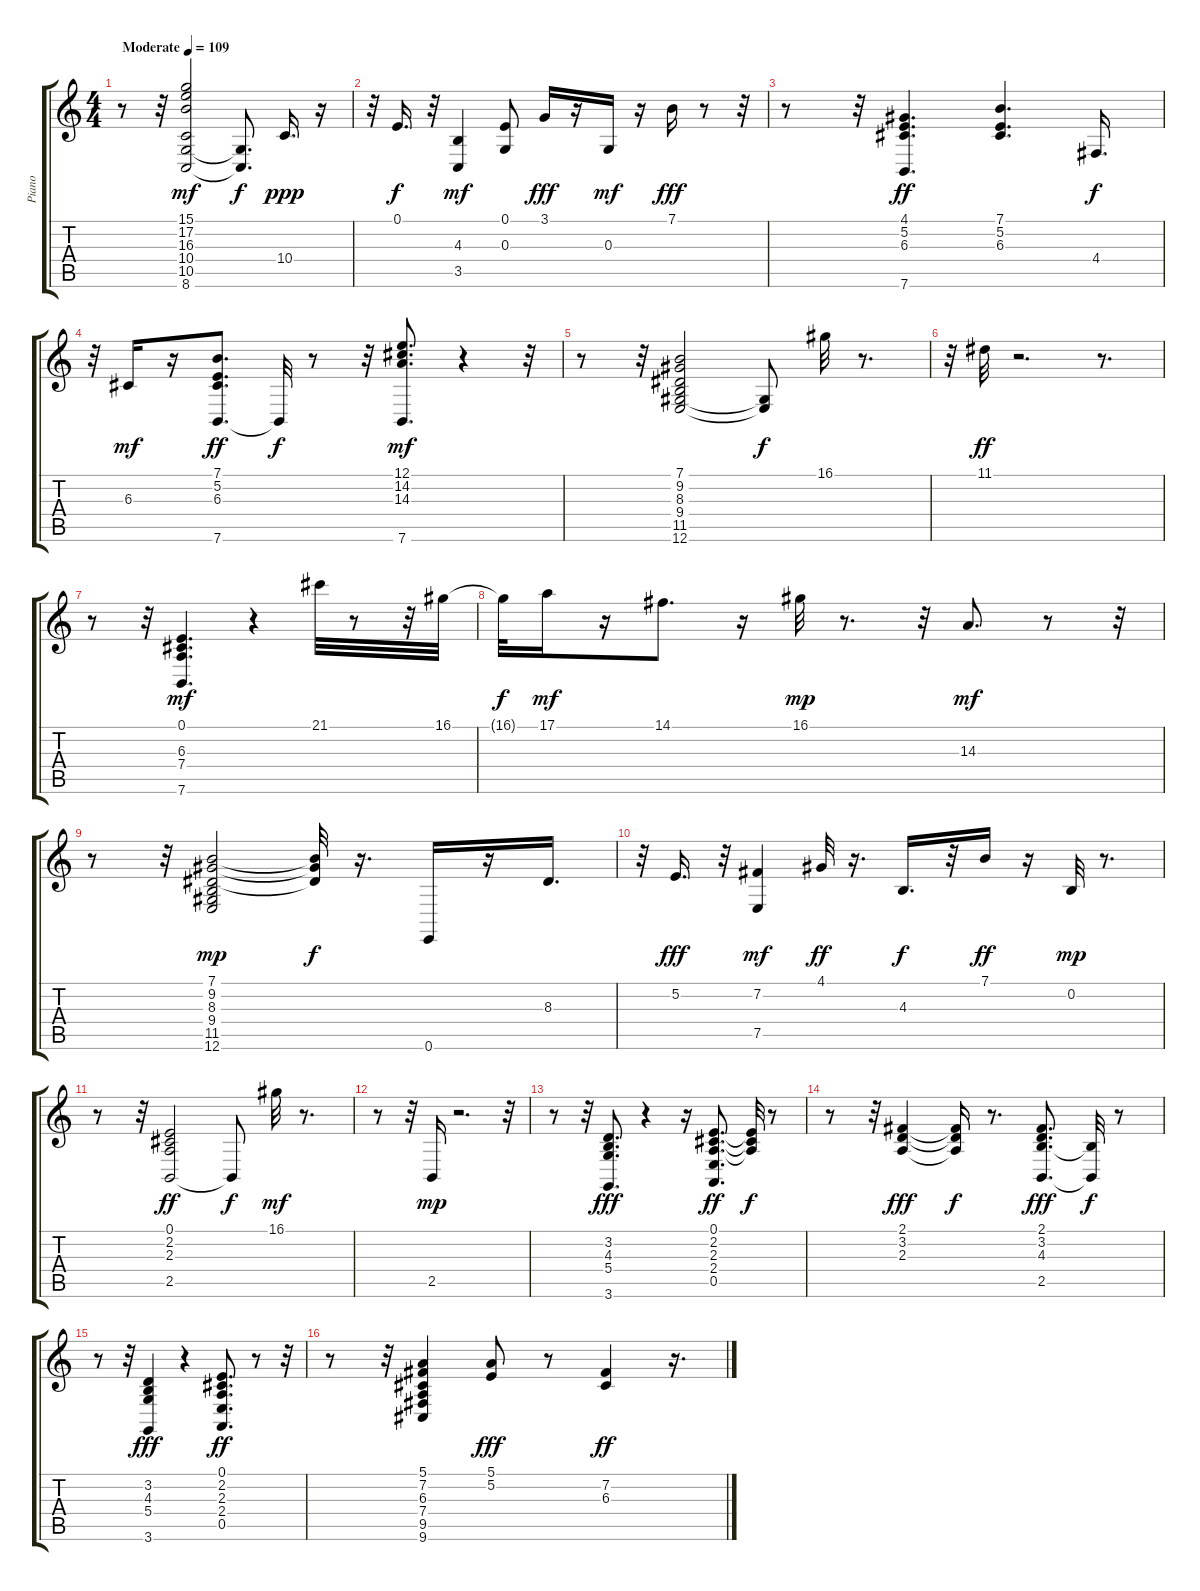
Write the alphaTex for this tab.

\track ("Piano" "Piano") {instrument electricpiano2}
\staff {score tabs}
\tuning (E4 B3 G3 D3 A2 E2) {hide}
\ts (4 4)
\tempo (109 "Moderate")
\clef g2
\ks c
r.8{dy mf instrument electricpiano2} r.32 (15.1 17.2 16.3 10.4 10.5 8.6).2 (10.5{t} 8.6{t}).8{d dy f} 10.4.16{d dy ppp} r.16 |
r.32 0.1.16{d dy f} r.32 (4.3 3.5).4{dy mf} (0.1 0.3).8 3.1.16{dy fff} r.16 0.3.16{dy mf} r.16 7.1.16{dy fff} r.8 r.32 |
r.8 r.32 (4.1 5.2 6.3 7.6).4{d dy ff} (7.1 5.2 6.3).4{d} 4.4.16{d dy f} |
r.32 6.3.16{dy mf} r.16 (7.1 5.2 6.3 7.6).8{d dy ff} 7.6{t}.32{dy f} r.8 r.32 (12.1 14.2 14.3 7.6).8{d dy mf} r.4 r.32 |
r.8 r.32 (7.1 9.2 8.3 9.4 11.5 12.6).2 (11.5{t} 12.6{t}).8{dy f} 16.1.32 r.8{d} |
r.32 11.1.32{dy ff} r.2{d} r.8{d} |
r.8 r.32 (0.1 6.3 7.4 7.6).4{d dy mf} r.4 21.1.32 r.8 r.32 16.1.32 |
16.1{t}.32{dy f} 17.1.16{dy mf} r.16 14.1.8{d} r.16 16.1.32{dy mp} r.8{d} r.32 14.3.8{d dy mf} r.8 r.32 |
r.8 r.32 (7.1 9.2 8.3 9.4 11.5 12.6).2{dy mp} (7.1{t} 9.2{t} 8.3{t}).32{dy f} r.16{d} 0.6.16 r.16 8.3.16{d} |
r.32 5.2.16{d dy fff} r.32 (7.2 7.5).4{dy mf} 4.1.32{dy ff} r.16{d} 4.3.16{d dy f} r.32 7.1.16{dy ff} r.16 0.2.32{dy mp} r.8{d} |
r.8 r.32 (0.1 2.2 2.3 2.5).2{dy ff} 2.5{t}.8{dy f} 16.1.32{dy mf} r.8{d} |
r.8 r.32 2.5.16{dy mp} r.2{d} r.32 |
r.8 r.32 (3.2 4.3 5.4 3.6).8{d dy fff} r.4 r.16 (0.1 2.2 2.3 2.4 0.5).8{d dy ff} (0.1{t} 2.2{t} 2.3{t}).32{dy f} r.8 |
r.8 r.32 (2.1 3.2 2.3).4{dy fff} (2.1{t} 3.2{t} 2.3{t}).16{dy f} r.8{d} (2.1 3.2 4.3 2.5).8{d dy fff} (4.3{t} 2.5{t}).32{dy f} r.8 |
r.8 r.32 (3.2 4.3 5.4 3.6).4{dy fff} r.4 (0.1 2.2 2.3 2.4 0.5).8{d dy ff} r.8 r.32 |
r.8 r.32 (5.1 7.2 6.3 7.4 9.5 9.6).4 (5.1 5.2).8{dy fff} r.8 (7.2 6.3).4{dy ff} r.16{d}
